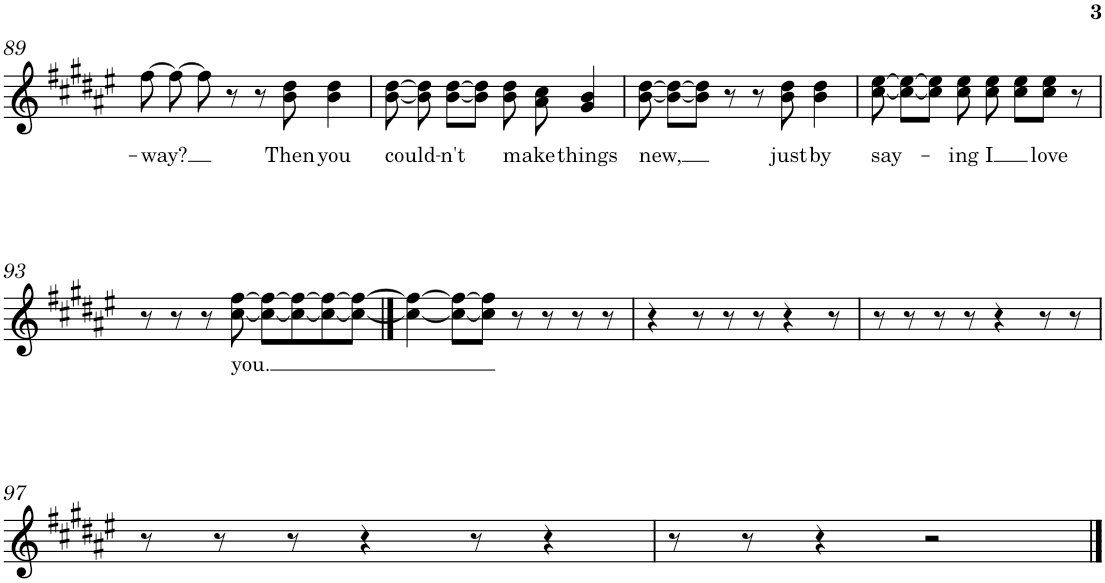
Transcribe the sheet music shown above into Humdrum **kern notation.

**kern	**text
*part1	*part1
*staff1	*staff1
*I"Piano	*
*I'Pno.	*
!!LO:PB:g=z
*clefG2	*
*k[f#c#g#d#a#e#]	*
*M4/4	*
=89	=89
!	!LO:LY:b
[8ff#\	-way?
8ff#\_	.
8ff#\]	.
8r	.
8r	.
!	!LO:LY:b
8b\ 8dd#\	Then
!	!LO:LY:b
4b\ 4dd#\	you
=90	=90
!	!LO:LY:b
[8b\ [8dd#\	could-
8b\] 8dd#\]	.
!	!LO:LY:b
[8b\ [8dd#\L	-n't
8b\] 8dd#\]J	.
!	!LO:LY:b
8b\ 8dd#\	make
8a#\ 8cc#\	.
!	!LO:LY:b
4g#/ 4b/	things
=91	=91
!	!LO:LY:b
[8b\ [8dd#\	new,
8b\_ 8dd#\_L	.
8b\] 8dd#\]J	.
8r	.
8r	.
!	!LO:LY:b
8b\ 8dd#\	just
!	!LO:LY:b
4b\ 4dd#\	by
=92	=92
!	!LO:LY:b
[8cc#\ [8ee#\	say-
8cc#\_ 8ee#\_L	.
8cc#\] 8ee#\]J	.
!	!LO:LY:b
8cc#\ 8ee#\	-ing
!	!LO:LY:b
8cc#\ 8ee#\	I
8cc#\ 8ee#\L	.
!	!LO:LY:b
8cc#\ 8ee#\J	love
8r	.
!!LO:LB:g=z
=93	=93
8r	.
8r	.
8r	.
!	!LO:LY:b
[8cc#\ [8ff#\	you.
8cc#\_ 8ff#\_L	.
8cc#\_ 8ff#\_	.
8cc#\_ 8ff#\_	.
8cc#\_ 8ff#\_J	.
==94	==94
4cc#\_ 4ff#\_	.
8cc#\_ 8ff#\_L	.
8cc#\] 8ff#\]J	.
8r	.
8r	.
8r	.
8r	.
=95	=95
4r	.
8r	.
8r	.
8r	.
4r	.
8r	.
=96	=96
8r	.
8r	.
8r	.
8r	.
4r	.
8r	.
8r	.
!!LO:LB:g=z
=97	=97
8r	.
8r	.
8r	.
4r	.
8r	.
4r	.
=98	=98
8r	.
8r	.
4r	.
2r	.
==	==
*-	*-
